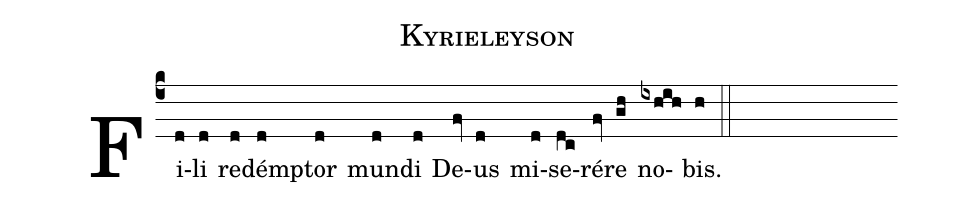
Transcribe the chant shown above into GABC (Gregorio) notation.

name: Kyrieleyson;
%%
(c4) Fi(d)li(d) re(d)démp(d)tor(d) mun(d)di(d) De(fv)us(d) mi(d)se(dc)ré(fv)re(gh) no(ixhih)bis.(h) (::)
